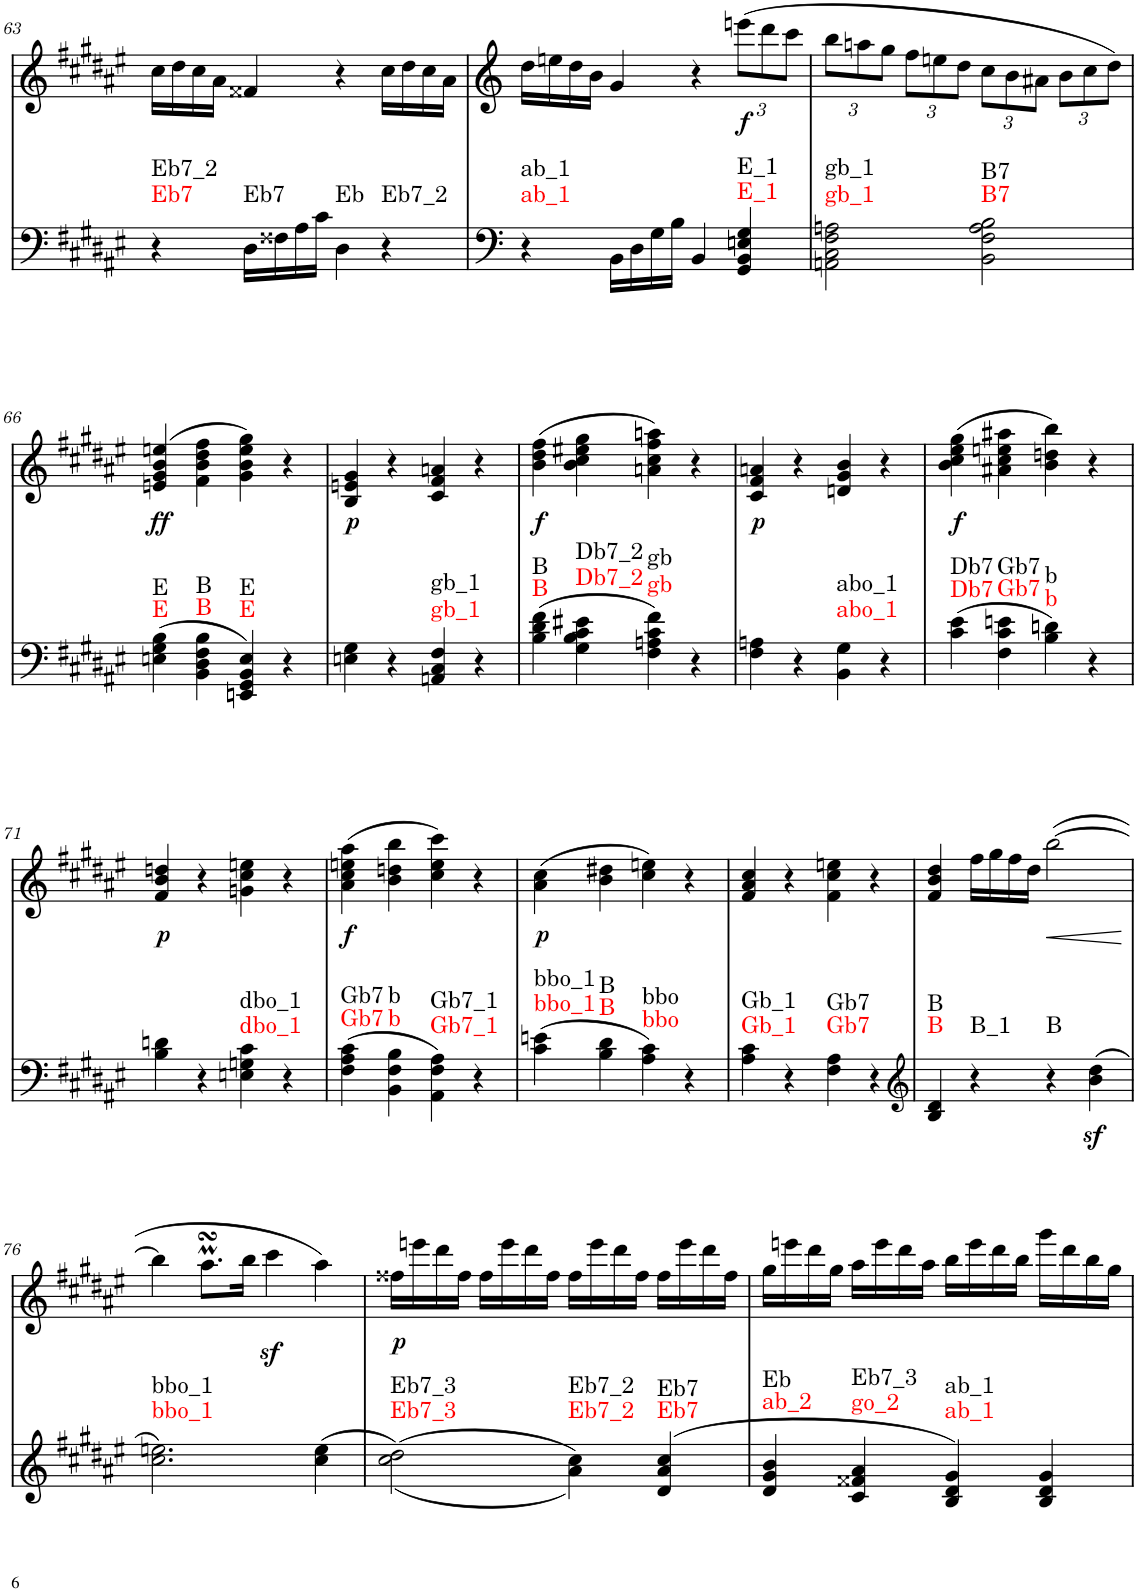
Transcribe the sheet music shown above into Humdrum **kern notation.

**kern	**harte	**kern	**text	**dynam
*part2	*part2	*part1	*part1	*part1
*staff2	*	*staff1	*staff1	*staff1
*I"piano	*	*I"piano	*	*
*I'Pno	*	*I'Pno	*	*
!!LO:PB:g=z
*clefF4	*	*clefG2	*	*
*k[f#c#g#d#a#e#]	*	*k[f#c#g#d#a#e#]	*	*
*F#:	*	*F#:	*	*
*M4/4	*	*M4/4	*	*
*met(c)	*	*met(c)	*	*
=63	=63	=63	=63	=63
!	!LO:H:n=1:kt=Eb7	!	!	!
!	!LO:H:n=2:kt=Eb7_2	!	!	!
4r	N N	16cc#\LL	.	.
.	.	16dd#\	.	.
.	.	16cc#\	.	.
.	.	16a#\JJ	.	.
!	!LO:H:kt=Eb7	!	!	!
16D#\LL	N	4f##X/	.	.
16F##X\	.	.	.	.
16A#\	.	.	.	.
16c#\JJ	.	.	.	.
!	!LO:H:kt=Eb	!	!	!
4D#\	N	4r	.	.
!	!LO:H:kt=Eb7_2	!	!	!
4r	N	16cc#\LL	.	.
.	.	16dd#\	.	.
.	.	16cc#\	.	.
.	.	16a#\JJ	.	.
=64	=64	=64	=64	=64
!	!LO:H:n=1:kt=ab_1	!	!	!
!	!LO:H:n=2:kt=ab_1	!	!	!
4r	N N	16dd#\LL	.	.
.	.	16een\	.	.
.	.	16dd#\	.	.
.	.	16b\JJ	.	.
16BB\LL	.	4g#/	.	.
16D#\	.	.	.	.
16G#\	.	.	.	.
16B\JJ	.	.	.	.
4BB/	.	4r	.	.
*	*	*Xbrackettup	*	*
!	!LO:H:n=1:kt=E_1	!	!LO:LY:b	!
!	!LO:H:n=2:kt=E_1	!	!	!
4GG#/ 4BB/ 4En/ 4G#/	N N	(12eeen\L	.	.
.	.	12ddd#\	.	.
.	.	12ccc#\J	.	.
=65	=65	=65	=65	=65
!	!LO:H:n=1:kt=gb_1	!	!	!
!	!LO:H:n=2:kt=gb_1	!	!	!
2AAn\ 2C#\ 2F#\ 2An\	N N	12bb\L	.	.
.	.	12aan\	.	.
.	.	12gg#\J	.	.
.	.	12ff#\L	.	.
.	.	12een\	.	.
.	.	12dd#\J	.	.
!	!LO:H:n=1:kt=B7	!	!	!
!	!LO:H:n=2:kt=B7	!	!	!
2BB\ 2F#\ 2A\ 2B\	N N	12cc#\L	.	.
.	.	12b\	.	.
.	.	12a#X\J	.	.
.	.	12b\L	.	.
.	.	12cc#\	.	.
.	.	12dd#\J)	.	.
!!LO:LB:g=z
=66	=66	=66	=66	=66
!	!LO:H:n=1:kt=E	!	!LO:LY:b	!
!	!LO:H:n=2:kt=E	!	!	!
(4En\ 4G#\ 4B\	N N	(4en/ 4g#/ 4b/ 4een/	.	.
!	!LO:H:n=1:kt=B	!	!	!
!	!LO:H:n=2:kt=B	!	!	!
4BB\ 4D#\ 4F#\ 4B\	N N	4f#\ 4b\ 4dd#\ 4ff#\	.	.
!	!LO:H:n=1:kt=E	!	!	!
!	!LO:H:n=2:kt=E	!	!	!
4EEn/ 4GG#/ 4BB/ 4E/)	N N	4g#\ 4b\ 4ee\ 4gg#\)	.	.
4r	.	4r	.	.
=67	=67	=67	=67	=67
!	!	!	!LO:LY:b	!
4En\ 4G#\	.	4B/ 4en/ 4g#/	.	.
4r	.	4r	.	.
!	!LO:H:n=1:kt=gb_1	!	!	!
!	!LO:H:n=2:kt=gb_1	!	!	!
4AAn/ 4C#/ 4F#/	N N	4c#/ 4f#/ 4an/	.	.
4r	.	4r	.	.
=68	=68	=68	=68	=68
!	!LO:H:n=1:kt=B	!	!LO:LY:b	!
!	!LO:H:n=2:kt=B	!	!	!
(4B\ 4d#\ 4f#\	N N	(4b\ 4dd#\ 4ff#\	.	.
!	!LO:H:n=1:kt=Db7_2	!	!	!
!	!LO:H:n=2:kt=Db7_2	!	!	!
4G#\ 4B\ 4c#\ 4e#X\	N N	4b\ 4cc#\ 4ee#X\ 4gg#\	.	.
!	!LO:H:n=1:kt=gb	!	!	!
!	!LO:H:n=2:kt=gb	!	!	!
4F#\ 4An\ 4c#\ 4f#\)	N N	4an\ 4cc#\ 4ff#\ 4aan\)	.	.
4r	.	4r	.	.
=69	=69	=69	=69	=69
!	!	!	!LO:LY:b	!
4F#\ 4An\	.	4c#/ 4f#/ 4an/	.	.
4r	.	4r	.	.
!	!LO:H:n=1:kt=abo_1	!	!	!
!	!LO:H:n=2:kt=abo_1	!	!	!
4BB\ 4G#\	N N	4dn/ 4g#/ 4b/	.	.
4r	.	4r	.	.
=70	=70	=70	=70	=70
!	!LO:H:n=1:kt=Db7	!	!LO:LY:b	!
!	!LO:H:n=2:kt=Db7	!	!	!
(4c#\ 4e#\	N N	(4b\ 4cc#\ 4ee#\ 4gg#\	.	.
!	!LO:H:n=1:kt=Gb7	!	!	!
!	!LO:H:n=2:kt=Gb7	!	!	!
4F#\ 4c#\ 4en\	N N	4a#X\ 4cc#\ 4een\ 4aa#X\	.	.
!	!LO:H:n=1:kt=b	!	!	!
!	!LO:H:n=2:kt=b	!	!	!
4B\ 4dn\)	N N	4b\ 4ddn\ 4bb\)	.	.
4r	.	4r	.	.
!!LO:LB:g=z
=71	=71	=71	=71	=71
!	!	!	!LO:LY:b	!
4B\ 4dn\	.	4f#/ 4b/ 4ddn/	.	.
4r	.	4r	.	.
!	!LO:H:n=1:kt=dbo_1	!	!	!
!	!LO:H:n=2:kt=dbo_1	!	!	!
4En\ 4Gn\ 4c#\	N N	4gn\ 4cc#\ 4een\	.	.
4r	.	4r	.	.
=72	=72	=72	=72	=72
!	!LO:H:n=1:kt=Gb7	!	!LO:LY:b	!
!	!LO:H:n=2:kt=Gb7	!	!	!
(4F#\ 4A#\ 4c#\	N N	(4a#\ 4cc#\ 4een\ 4aa#\	.	.
!	!LO:H:n=1:kt=b	!	!	!
!	!LO:H:n=2:kt=b	!	!	!
4BB\ 4F#\ 4B\	N N	4b\ 4ddn\ 4bb\	.	.
!	!LO:H:n=1:kt=Gb7_1	!	!	!
!	!LO:H:n=2:kt=Gb7_1	!	!	!
4AA#\ 4F#\ 4A#\)	N N	4cc#\ 4ee\ 4ccc#\)	.	.
4r	.	4r	.	.
=73	=73	=73	=73	=73
!	!LO:H:n=1:kt=bbo_1	!	!LO:LY:b	!
!	!LO:H:n=2:kt=bbo_1	!	!	!
(4c#\ 4en\	N N	(4a#\ 4cc#\	.	.
!	!LO:H:n=1:kt=B	!	!	!
!	!LO:H:n=2:kt=B	!	!	!
4B\ 4d#\	N N	4b\ 4dd#X\	.	.
!	!LO:H:n=1:kt=bbo	!	!	!
!	!LO:H:n=2:kt=bbo	!	!	!
4A#\ 4c#\)	N N	4cc#\ 4een\)	.	.
4r	.	4r	.	.
=74	=74	=74	=74	=74
!	!LO:H:n=1:kt=Gb_1	!	!	!
!	!LO:H:n=2:kt=Gb_1	!	!	!
4A#\ 4c#\	N N	4f#/ 4a#/ 4cc#/	.	.
4r	.	4r	.	.
!	!LO:H:n=1:kt=Gb7	!	!	!
!	!LO:H:n=2:kt=Gb7	!	!	!
4F#\ 4A#\	N N	4f#\ 4cc#\ 4een\	.	.
4r	.	4r	.	.
=75	=75	=75	=75	=75
*clefG2	*	*	*	*
!	!LO:H:n=1:kt=B	!	!	!
!	!LO:H:n=2:kt=B	!	!	!
4B/ 4d#/	N N	4f#/ 4b/ 4dd#/	.	.
!	!LO:H:kt=B_1	!	!	!
4r	N	16ff#\LL	.	.
.	.	16gg#\	.	.
.	.	16ff#\	.	.
.	.	16dd#\JJ	.	.
!	!LO:H:kt=B	!	!	!LO:HP:b
4r	N	([2bb\	.	<
(4b\z< 4dd#\z<	.	.	.	.
.	.	.	.	[
!!LO:LB:g=z
=76	=76	=76	=76	=76
!	!LO:H:n=1:kt=bbo_1	!	!	!
!	!LO:H:n=2:kt=bbo_1	!	!	!
2.cc#\ 2.een\)	N N	4bb\]	.	.
.	.	8.aa#msSsS\L	.	.
.	.	16bb\Jk	.	.
.	.	4ccc#z<\	.	.
(4cc#\ 4ee\	.	4aa#\)	.	.
=77	=77	=77	=77	=77
!	!LO:H:n=1:kt=Eb7_3	!	!LO:LY:b	!
!	!LO:H:n=2:kt=Eb7_3	!	!	!
(<(2cc#\ 2dd#\)	N N	16ff##X\LL	.	.
.	.	16eeen\	.	.
.	.	16ddd#\	.	.
.	.	16ff##\JJ	.	.
.	.	16ff##\LL	.	.
.	.	16eee\	.	.
.	.	16ddd#\	.	.
.	.	16ff##\JJ	.	.
!	!LO:H:n=1:kt=Eb7_2	!	!	!
!	!LO:H:n=2:kt=Eb7_2	!	!	!
4a#\ 4cc#\))	N N	16ff##\LL	.	.
.	.	16eee\	.	.
.	.	16ddd#\	.	.
.	.	16ff##\JJ	.	.
!	!LO:H:n=1:kt=Eb7	!	!	!
!	!LO:H:n=2:kt=Eb7	!	!	!
(>4d#/ 4a#/ 4cc#/	N N	16ff##\LL	.	.
.	.	16eee\	.	.
.	.	16ddd#\	.	.
.	.	16ff##\JJ	.	.
=78	=78	=78	=78	=78
!	!LO:H:n=1:kt=ab_2	!	!	!
!	!LO:H:n=2:kt=Eb	!	!	!
4d#/ 4g#/ 4b/	N N	16gg#\LL	.	.
.	.	16eeen\	.	.
.	.	16ddd#\	.	.
.	.	16gg#\JJ	.	.
!	!LO:H:n=1:kt=go_2	!	!	!
!	!LO:H:n=2:kt=Eb7_3	!	!	!
4c#/ 4f##X/ 4a#/	N N	16aa#\LL	.	.
.	.	16eee\	.	.
.	.	16ddd#\	.	.
.	.	16aa#\JJ	.	.
!	!LO:H:n=1:kt=ab_1	!	!	!
!	!LO:H:n=2:kt=ab_1	!	!	!
4B/ 4d#/ 4g#/)	N N	16bb\LL	.	.
.	.	16eee\	.	.
.	.	16ddd#\	.	.
.	.	16bb\JJ	.	.
4B/ 4d#/ 4g#/	.	16ggg#\LL	.	.
.	.	16ddd#\	.	.
.	.	16bb\	.	.
.	.	16gg#\JJ	.	.
=	=	=	=	=
*-	*-	*-	*-	*-
